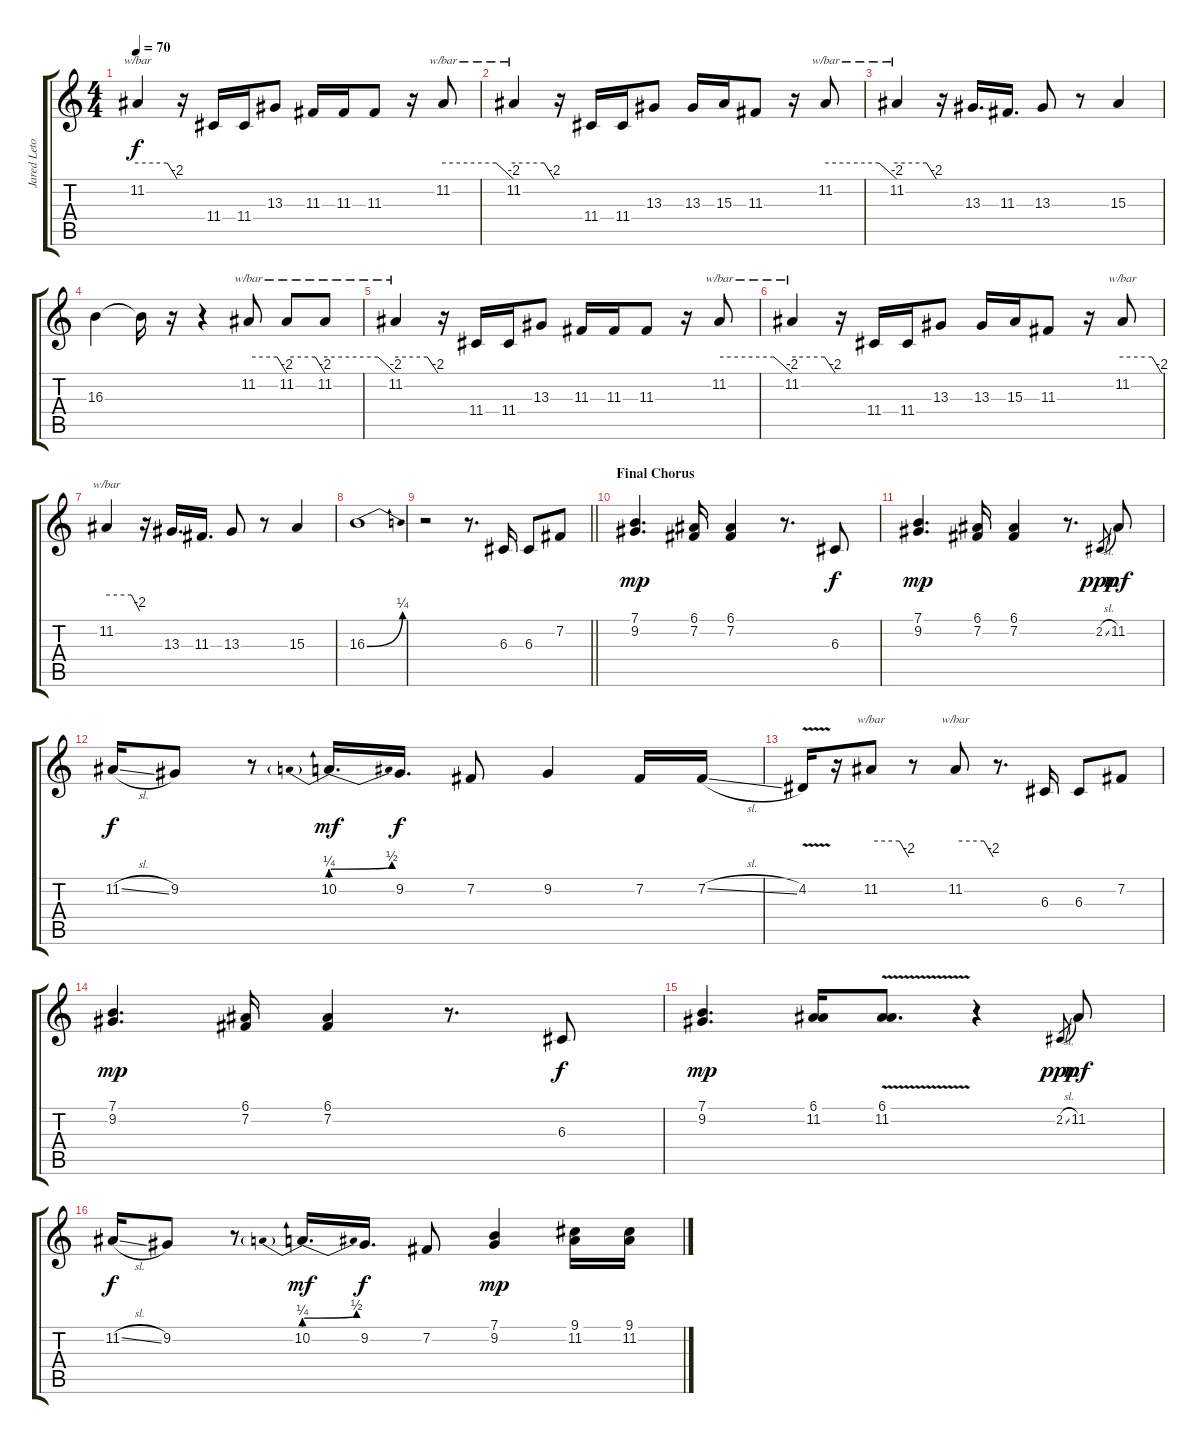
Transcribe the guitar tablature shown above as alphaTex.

\track ("Jared Leto - Vocals" "Jared Leto") {instrument clarinet}
\staff {score tabs}
\tuning (E4 B3 G3 D3 A2 E2) {hide}
\ts (4 4)
\tempo 70
\clef g2
\ks c
11.2.4{tbe (custom default 0 0 45 0 60 -8) dy f} r.16 11.4.16 11.4.16 13.3.8 11.3.16 11.3.16 11.3.8 r.16 11.2.8{tbe (custom default 0 0 45 0 60 -8)} |
11.2.4{tbe (custom default 0 0 45 0 60 -8)} r.16 11.4.16 11.4.16 13.3.8 13.3.16 15.3.16 11.3.8 r.16 11.2.8{tbe (custom default 0 0 45 0 60 -8)} |
11.2.4{tbe (custom default 0 0 45 0 60 -8)} r.16 13.3.16{d} 11.3.16{d} 13.3.8 r.8 15.3.4 |
16.3.4 16.3{t}.16 r.16 r.4 11.2.8{tbe (custom default 0 0 45 0 60 -8)} 11.2.8{tbe (custom default 0 0 45 0 60 -8)} 11.2.8{tbe (custom default 0 0 45 0 60 -8)} |
11.2.4{tbe (custom default 0 0 45 0 60 -8)} r.16 11.4.16 11.4.16 13.3.8 11.3.16 11.3.16 11.3.8 r.16 11.2.8{tbe (custom default 0 0 45 0 60 -8)} |
11.2.4{tbe (custom default 0 0 45 0 60 -8)} r.16 11.4.16 11.4.16 13.3.8 13.3.16 15.3.16 11.3.8 r.16 11.2.8{tbe (custom default 0 0 45 0 60 -8)} |
11.2.4{tbe (custom default 0 0 45 0 60 -8)} r.16 13.3.16{d} 11.3.16{d} 13.3.8 r.8 15.3.4 |
16.3{be (bend 0 0 60 1)}.1 |
\barLineRight lightlight
r.2 r.8{d} 6.3.16 6.3.8 7.2.8 |
\section ("" "Final Chorus")
(7.1 9.2).4{d dy mp} (6.1 7.2).16 (6.1 7.2).4 r.8{d} 6.3.8{dy f} |
(7.1 9.2).4{d dy mp} (6.1 7.2).16 (6.1 7.2).4 r.8{d} 2.2{sl}.8{gr dy ppp} 11.2.8{dy mf} |
11.2{sl}.16{dy f} 9.2.8 r.8 10.2{be (prebendbend 0 1 60 2)}.16{d dy mf} 9.2.16{d dy f} 7.2.8 9.2.4 7.2.16 7.2{sl}.16 |
4.2{v}.16 r.16 11.2.8{tbe (custom default 0 0 45 0 60 -8)} r.8 11.2.8{tbe (custom default 0 0 45 0 60 -8)} r.8{d} 6.3.16 6.3.8 7.2.8 |
(7.1 9.2).4{d dy mp} (6.1 7.2).16 (6.1 7.2).4 r.8{d} 6.3.8{dy f} |
(7.1 9.2).4{d dy mp} (6.1 11.2).16 (6.1 11.2{v}).8{d} r.4 2.2{sl}.8{gr dy ppp} 11.2.8{dy mf} |
11.2{sl}.16{dy f} 9.2.8 r.8 10.2{be (prebendbend 0 1 60 2)}.16{d dy mf} 9.2.16{d dy f} 7.2.8 (7.1 9.2).4{dy mp} (9.1 11.2).16 (9.1 11.2).16
